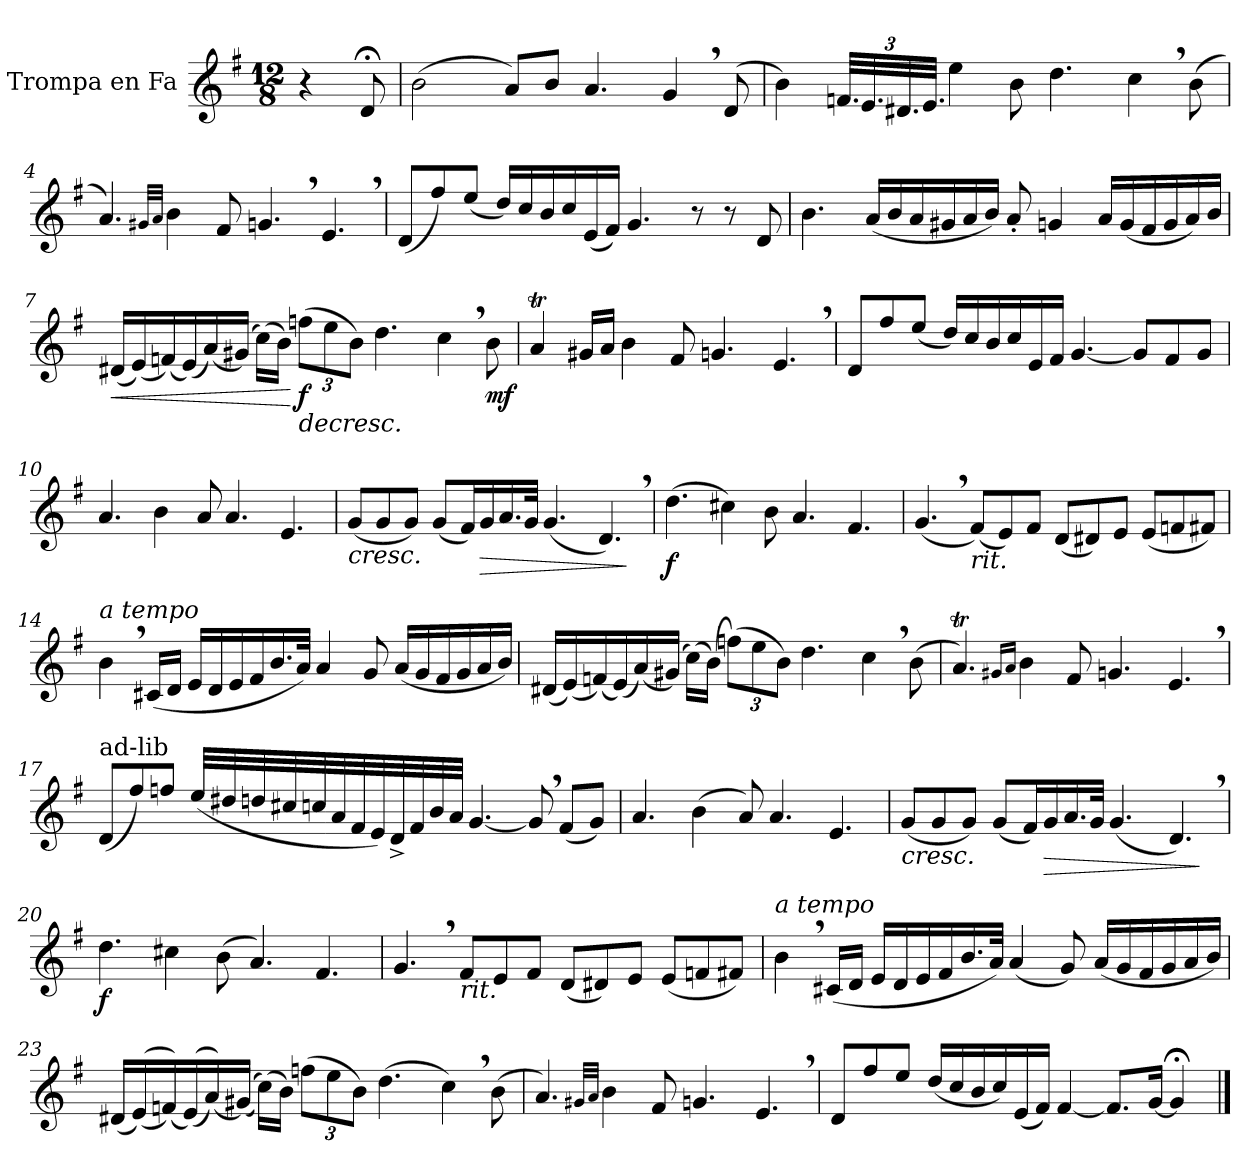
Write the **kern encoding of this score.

**kern	**dynam
*part1	*part1
*staff1	*staff1
*I"Trompa en Fa	*
*I'Trmp. Fa	*
*clefG2	*
*ITrd4c7	*
*k[]	*
*M12/8	*
=1	=1
!	!LO:DY:a
!	!LO:DY:n=1:a
!	!LO:DY:n=2:b
4r	other-dynamics other-dynamics mf
8G;</	.
=2	=2
(2e\	.
8d/L)	.
8e/J	.
4.d/	.
4c,/	.
(8G/	.
=3	=3
4e\)	.
*Xbrackettup	*
48.B-X/LLL	.
48.A/	.
48.G#X/	.
48.A/JJJ	.
4a\	.
8e\	.
4.g\	.
4f,\	.
(8e\	.
=4	=4
4.d/)	.
32qc#X/LLL	.
32qd/JJJ	.
4e\	.
8B/	.
4.cn,/	.
4.A,/	.
!!LO:LB:g=z
=5	=5
(8G/L	.
8b/)	.
(8a/J	.
16g/LL)	.
16f/	.
16e/	.
16f/	.
(16A/	.
16B/JJ)	.
4.c/	.
8r	.
8r	.
8G/	.
=6	=6
4.e\	.
(16d/LL	.
16e/	.
16d/	.
16c#X/	.
16d/	.
16e/JJ)	.
8d'/	.
4cn/	.
16d/LL	.
(16c/	.
16B/	.
16c/	.
16d/)	.
16e/JJ	.
=7	=7
!	!LO:HP:b
(16G#X/LL	<
(16A/)	.
(16B-X/)	.
(16A/)	.
(16d/)	.
(16c#X/JJ)	.
(16f\LL)	.
16e\JJ)	.
!	!LO:HP:n=1:b
!	!LO:DY:n=1:b
(12b-X\L	[ > f
12a\	.
12e\J)	.
4.g\	.
4f,\	.
!	!LO:DY:n=2:b
8e\	mf
.	]
!!LO:LB:g=z
=8	=8
4dT/	.
16c#X/LL	.
16d/JJ	.
4e\	.
8B/	.
4.cn/	.
4.A,/	.
=9	=9
8G/L	.
8b/	.
(8a/J	.
16g/LL)	.
16f/	.
16e/	.
16f/	.
16A/	.
16B/JJ	.
[4.c/	.
8c/L]	.
8B/	.
8c/J	.
=10	=10
4.d/	.
4e\	.
8d/	.
4.d/	.
4.A/	.
=11	=11
!	!LO:HP:b
(8c/L	<
8c/	.
8c/J)	.
(8c/L	.
16B/L)	.
!	!LO:HP:b
16c/	>
16.d/	[
32c/JJk	.
(4.c/	.
4.G,/)	.
.	]
!!LO:LB:g=z
=12	=12
!	!LO:DY:b
(4.g\	f
4f#X\)	.
8e\	.
4.d/	.
4.B/	.
=13	=13
(4.c,/	.
!LO:TX:b:i:t=rit.	!
(8B/L)	.
8A/)	.
8B/J	.
(8G/L	.
8G#X/)	.
8A/J	.
(8A/L	.
8B-X/	.
8Bn/J)	.
=14	=14
!LO:TX:a:i:t=a tempo	!
4e,\	.
(16F#X/LL	.
16G/JJ	.
16A/LL	.
16G/	.
16A/	.
16B/	.
16.e/	.
32d/JJk)	.
4d/	.
8c/	.
(16d/LL	.
16c/	.
16B/	.
16c/	.
16d/	.
16e/JJ)	.
!!LO:LB:g=z
=15	=15
(16G#X/LL	.
(16A/)	.
(16B-X/)	.
(16A/)	.
(16d/)	.
(16c#X/JJ)	.
(16f\LL)	.
(16e\JJ)	.
(12b-X\L)	.
12a\	.
12e\J)	.
4.g\	.
4f,\	.
(8e\	.
=16	=16
4.dT/)	.
16qc#X/LL	.
16qd/JJ	.
4e\	.
8B/	.
4.cn/	.
4.A,/	.
!!LO:LB:g=z
=17	=17
!LO:TX:a:t=ad-lib	!
(8G/L	.
8b/)	.
8b-X/J	.
(32a/LLL	.
32g#X/	.
32gn/	.
32f#X/	.
32fn/	.
32d/	.
32B/	.
32A/)	.
32G^/	.
32B/	.
32e/	.
32d/JJJ	.
[4.c/	.
8c,/]	.
(8B/L	.
8c/J)	.
=18	=18
4.d/	.
(4e\	.
8d/)	.
4.d/	.
4.A/	.
=19	=19
!	!LO:HP:b
(8c/L	<
8c/	.
8c/J)	.
(8c/L	.
16B/L)	.
!	!LO:HP:b
16c/	>
16.d/	[
32c/JJk	.
(4.c/	.
4.G,/)	.
.	]
!!LO:LB:g=z
=20	=20
!	!LO:DY:b
4.g\	f
4f#X\	.
(8e\	.
4.d/)	.
4.B/	.
=21	=21
4.c,/	.
!LO:TX:b:i:t=rit.	!
8B/L	.
8A/	.
8B/J	.
(8G/L	.
8G#X/)	.
8A/J	.
(8A/L	.
8B-X/	.
8Bn/J)	.
=22	=22
!LO:TX:a:i:t=a tempo	!
4e,\	.
(16F#X/LL	.
16G/JJ	.
16A/LL	.
16G/	.
16A/	.
16B/	.
16.e/	.
32d/JJk)	.
(4d/	.
8c/)	.
(16d/LL	.
16c/	.
16B/	.
16c/	.
16d/	.
16e/JJ)	.
!!LO:LB:g=z
=23	=23
(16G#X/LL	.
((16A/)	.
(16B-X/))	.
((16A/)	.
(16d/))	.
((16c#X/JJ)	.
(16f\LL))	.
16e\JJ)	.
(12b-X\L	.
12a\	.
12e\J)	.
(4.g\	.
4f,\)	.
(8e\	.
=24	=24
4.d/)	.
32qc#X/LLL	.
32qd/JJJ	.
4e\	.
8B/	.
4.cn/	.
4.A,/	.
=25	=25
8G/L	.
8b/	.
8a/J	.
(16g/LL	.
16f/	.
16e/	.
16f/)	.
(16A/	.
16B/JJ)	.
[4B/	.
8.B/L]	.
[16c/Jk	.
4c;</]	.
==	==
*-	*-
